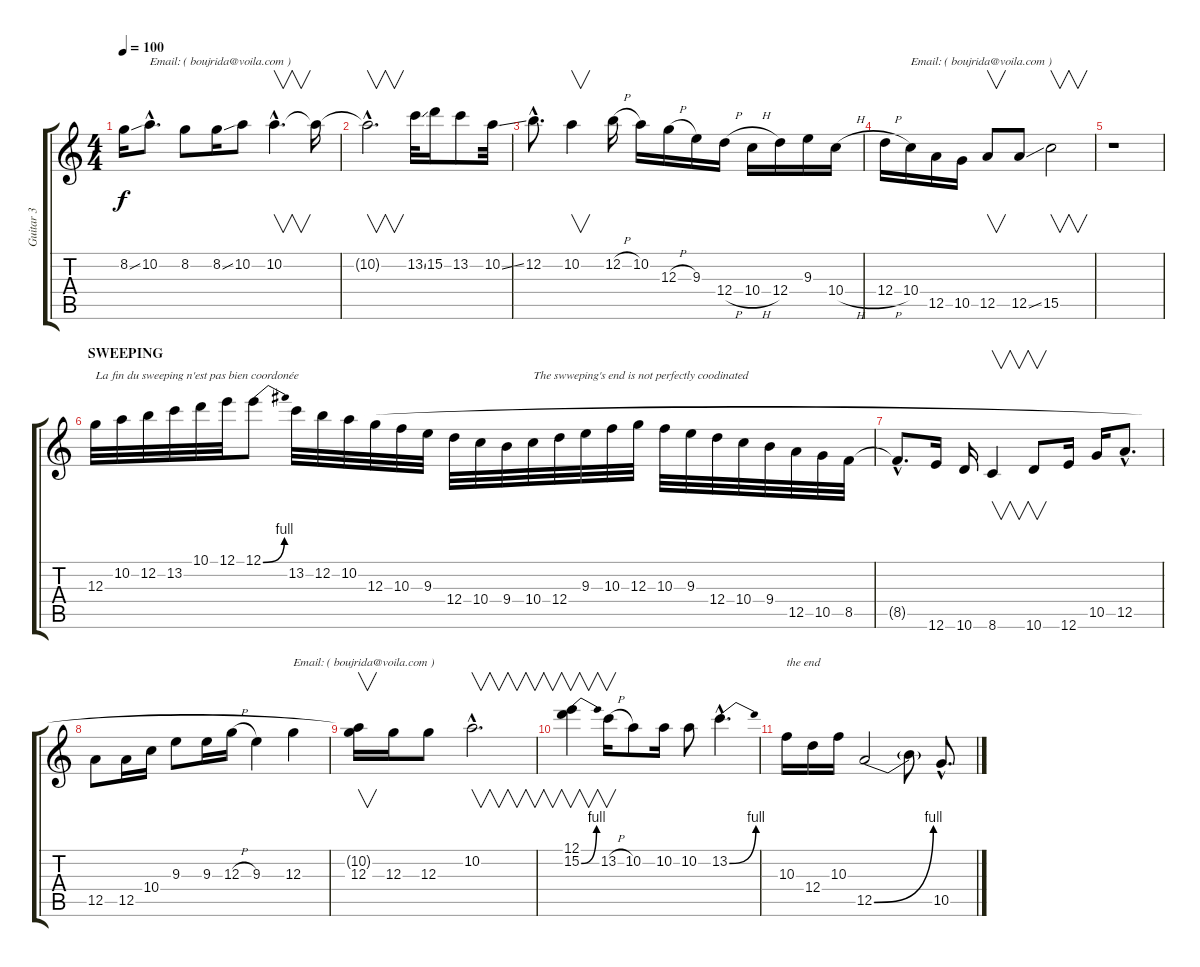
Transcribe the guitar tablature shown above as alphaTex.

\track ("Guitar 3" "Guitar 3") {instrument acousticguitarnylon}
\staff {score tabs}
\tuning (E4 B3 G3 D3 A2 E2) {hide}
\ts (4 4)
\tempo 100
\clef g2
\ks c
8.2{ss}.16{dy f} 10.2{hac}.8{d txt "Email: ( boujrida@voila.com )"} 8.2.8 8.2{ss}.16 10.2.8 10.2{hac}.4{v d} 10.2{t}.16 |
10.2{hac t}.2{v d} 13.2{ss}.32 15.2.16 13.2.8 10.2{ss}.32 |
12.2{hac}.8{d} 10.2.4{v} 12.2{h}.16 10.2.16 12.3{h}.16 9.3.16 12.4{h}.16 10.4{h}.16 12.4.16 9.3.16 10.4{h}.16 |
12.4{h}.16 10.4.16{txt "Email: ( boujrida@voila.com )"} 12.5.16 10.5.16 12.5.8{v} 12.5{ss}.8 15.5.2{v} |
r.1 |
\section ("" "SWEEPING")
12.3.32{txt "La fin du sweeping n'est pas bien coordonée"} 10.2.32 12.2.32 13.2.32 10.1.32 12.1.32 12.1{be (bend 0 0 60 4)}.8 13.2.32 12.2.32 10.2.32 12.3.32 10.3.32 9.3.32 12.4.32 10.4.32 9.4.32 10.4.32{txt "The swweping's end is not perfectly coodinated"} 12.4.32 9.3.32 10.3.32 12.3.32 10.3.32 9.3.32 12.4.32 10.4.32 9.4.32 12.5.32 10.5.32 8.5.32 |
8.5{hac t}.8{d} 12.6.16 10.6.16 8.6.4{v} 10.6.8{v} 12.6.16 10.5.16 12.5{hac}.8{d} |
12.5.8 12.5.16 10.4.16 9.3.8 9.3.16 12.3{h}.16 9.3.4 12.3.4{txt "Email: ( boujrida@voila.com )"} |
(10.2{t} 12.3).16{v} 12.3.16 12.3.8 10.2{hac}.2{v d} |
(12.1 15.2{be (bend 0 0 60 4)}).4{v} 13.2{h}.16{v} 10.2.8 10.2.16 10.2.8 13.2{be (bend 0 0 60 4) hac}.4{d} |
10.3.16{txt "the end"} 12.4.16 10.3.16 12.5{be (bend 0 0 60 4)}.2 12.5{t}.8 10.5{hac}.8{d}
